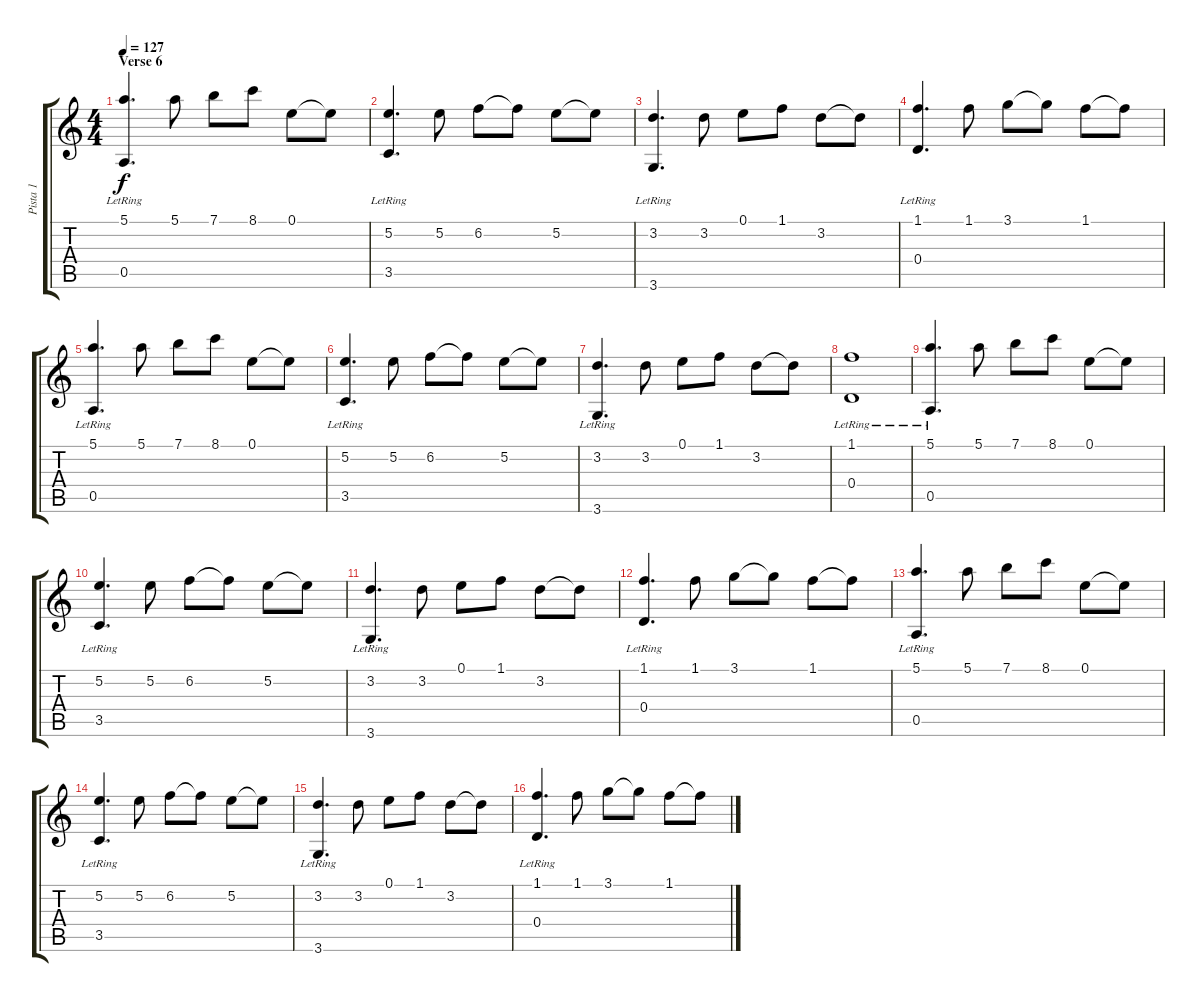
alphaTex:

\track ("Pista 1" "Pista 1") {instrument electricguitarjazz}
\staff {score tabs}
\tuning (E4 B3 G3 D3 A2 E2) {hide}
\ts (4 4)
\section ("" "Verse 6")
\tempo 127
\clef g2
\ks c
(5.1{lr} 0.5{lr}).4{d dy f} 5.1.8 7.1.8 8.1.8 0.1.8 0.1{t}.8 |
(5.2{lr} 3.5{lr}).4{d} 5.2.8 6.2.8 6.2{t}.8 5.2.8 5.2{t}.8 |
(3.2{lr} 3.6{lr}).4{d} 3.2.8 0.1.8 1.1.8 3.2.8 3.2{t}.8 |
(1.1{lr} 0.4{lr}).4{d} 1.1.8 3.1.8 3.1{t}.8 1.1.8 1.1{t}.8 |
(5.1{lr} 0.5{lr}).4{d} 5.1.8 7.1.8 8.1.8 0.1.8 0.1{t}.8 |
(5.2{lr} 3.5{lr}).4{d} 5.2.8 6.2.8 6.2{t}.8 5.2.8 5.2{t}.8 |
(3.2{lr} 3.6{lr}).4{d} 3.2.8 0.1.8 1.1.8 3.2.8 3.2{t}.8 |
(1.1{lr} 0.4{lr}).1 |
(5.1{lr} 0.5{lr}).4{d} 5.1.8 7.1.8 8.1.8 0.1.8 0.1{t}.8 |
(5.2{lr} 3.5{lr}).4{d} 5.2.8 6.2.8 6.2{t}.8 5.2.8 5.2{t}.8 |
(3.2{lr} 3.6{lr}).4{d} 3.2.8 0.1.8 1.1.8 3.2.8 3.2{t}.8 |
(1.1{lr} 0.4{lr}).4{d} 1.1.8 3.1.8 3.1{t}.8 1.1.8 1.1{t}.8 |
(5.1{lr} 0.5{lr}).4{d} 5.1.8 7.1.8 8.1.8 0.1.8 0.1{t}.8 |
(5.2{lr} 3.5{lr}).4{d} 5.2.8 6.2.8 6.2{t}.8 5.2.8 5.2{t}.8 |
(3.2{lr} 3.6{lr}).4{d} 3.2.8 0.1.8 1.1.8 3.2.8 3.2{t}.8 |
(1.1{lr} 0.4{lr}).4{d} 1.1.8 3.1.8 3.1{t}.8 1.1.8 1.1{t}.8
